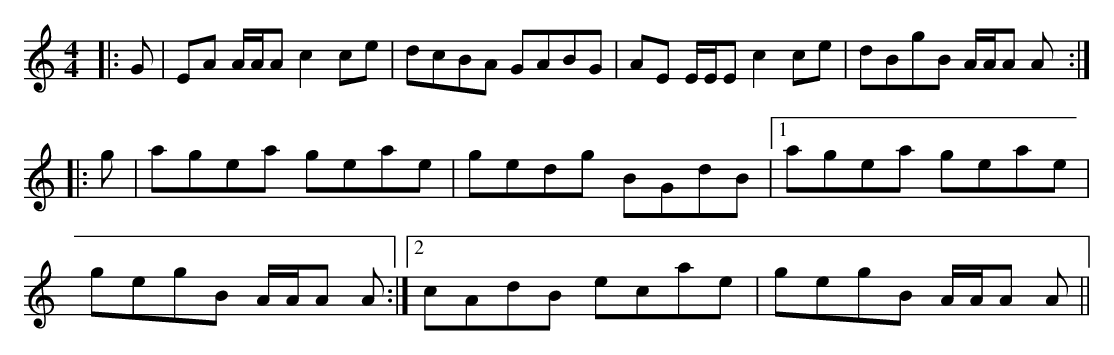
X:1
M:4/4
K:Amin
|:G|EA A/A/A c2ce|dcBA GABG|AE E/E/E c2ce|dBgB A/A/A A:|
|:g|agea geae|gedg BGdB|1 agea geae|
gegB A/A/A A:|2 cAdB ecae|gegB A/A/A A||
